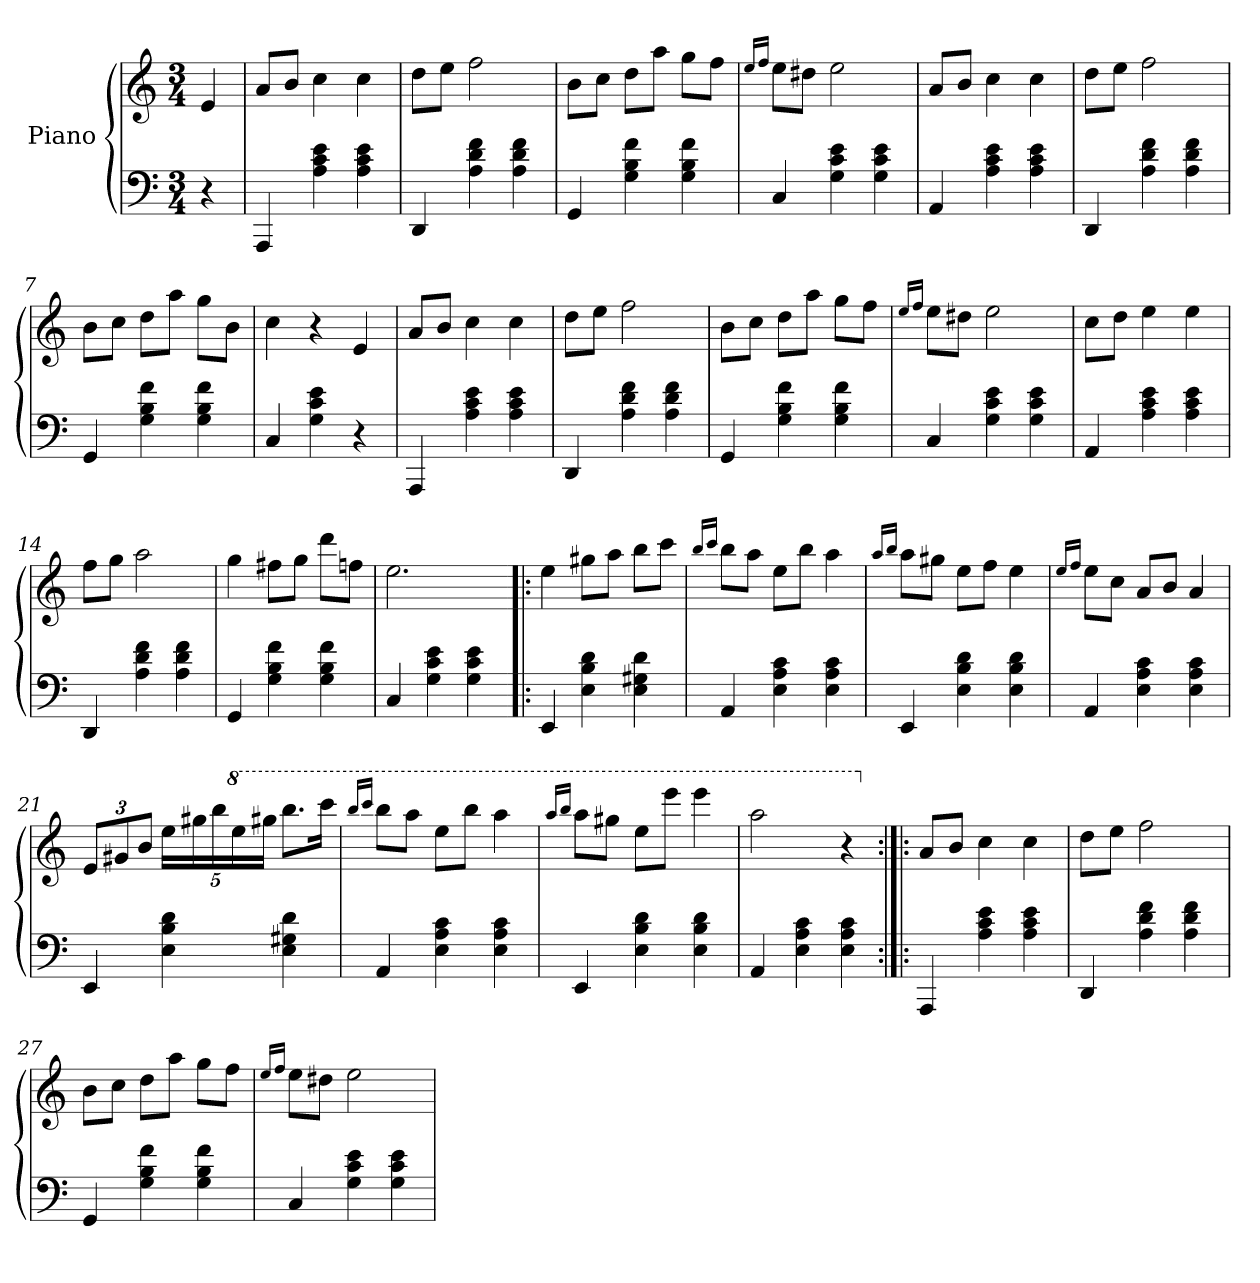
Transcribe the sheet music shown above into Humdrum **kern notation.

**kern	**kern
*part1	*part1
*staff2	*staff1
*I"Piano	*
*clefF4	*clefG2
*k[]	*k[]
*M3/4	*M3/4
*MM100	*MM100
=	=
4r	4e/
=1	=1
4AAA/	8a/L
.	8b/J
4A\ 4c\ 4e\	4cc\
4A\ 4c\ 4e\	4cc\
=2	=2
4DD/	8dd\L
.	8ee\J
4A\ 4d\ 4f\	2ff\
4A\ 4d\ 4f\	.
=3	=3
4GG/	8b\L
.	8cc\J
4G\ 4B\ 4f\	8dd\L
.	8aa\J
4G\ 4B\ 4f\	8gg\L
.	8ff\J
=4	=4
.	16qee/LL
.	16qff/JJ
4C/	8ee\L
.	8dd#X\J
4G\ 4c\ 4e\	2ee\
4G\ 4c\ 4e\	.
=5	=5
4AA/	8a/L
.	8b/J
4A\ 4c\ 4e\	4cc\
4A\ 4c\ 4e\	4cc\
=6	=6
4DD/	8dd\L
.	8ee\J
4A\ 4d\ 4f\	2ff\
4A\ 4d\ 4f\	.
=7	=7
4GG/	8b\L
.	8cc\J
4G\ 4B\ 4f\	8dd\L
.	8aa\J
4G\ 4B\ 4f\	8gg\L
.	8b\J
!!LO:LB:g=z
=8	=8
4C/	4cc\
4G\ 4c\ 4e\	4r
4r	4e/
=9	=9
4AAA/	8a/L
.	8b/J
4A\ 4c\ 4e\	4cc\
4A\ 4c\ 4e\	4cc\
=10	=10
4DD/	8dd\L
.	8ee\J
4A\ 4d\ 4f\	2ff\
4A\ 4d\ 4f\	.
=11	=11
4GG/	8b\L
.	8cc\J
4G\ 4B\ 4f\	8dd\L
.	8aa\J
4G\ 4B\ 4f\	8gg\L
.	8ff\J
=12	=12
.	16qee/LL
.	16qff/JJ
4C/	8ee\L
.	8dd#X\J
4G\ 4c\ 4e\	2ee\
4G\ 4c\ 4e\	.
=13	=13
4AA/	8cc\L
.	8dd\J
4A\ 4c\ 4e\	4ee\
4A\ 4c\ 4e\	4ee\
=14	=14
4DD/	8ff\L
.	8gg\J
4A\ 4d\ 4f\	2aa\
4A\ 4d\ 4f\	.
!!LO:LB:g=z
=15	=15
4GG/	4gg\
4G\ 4B\ 4f\	8ff#X\L
.	8gg\J
4G\ 4B\ 4f\	8ddd\L
.	8ffn\J
=16	=16
4C/	2.ee\
4G\ 4c\ 4e\	.
4G\ 4c\ 4e\	.
=17!|:	=17!|:
4EE/	4ee\
4E\ 4B\ 4d\	8gg#X\L
.	8aa\J
4E\ 4G#X\ 4d\	8bb\L
.	8ccc\J
=18	=18
.	16qbb/LL
.	16qccc/JJ
4AA/	8bb\L
.	8aa\J
4E\ 4A\ 4c\	8ee\L
.	8bb\J
4E\ 4A\ 4c\	4aa\
=19	=19
.	16qaa/LL
.	16qbb/JJ
4EE/	8aa\L
.	8gg#X\J
4E\ 4B\ 4d\	8ee\L
.	8ff\J
4E\ 4B\ 4d\	4ee\
=20	=20
.	16qee/LL
.	16qff/JJ
4AA/	8ee\L
.	8cc\J
4E\ 4A\ 4c\	8a/L
.	8b/J
4E\ 4A\ 4c\	4a/
!!LO:LB:g=z
=21	=21
*	*Xbrackettup
4EE/	12e/L
.	12g#X/
.	12b/J
4E\ 4B\ 4d\	20ee\LL
.	20gg#X\
.	20bb\
*	*8va
.	20eee\
.	20ggg#X\JJ
4E\ 4G#X\ 4d\	8.bbb\L
.	16cccc\Jk
=22	=22
.	16qbbb/LL
.	16qcccc/JJ
4AA/	8bbb\L
.	8aaa\J
4E\ 4A\ 4c\	8eee\L
.	8bbb\J
4E\ 4A\ 4c\	4aaa\
=23	=23
.	16qaaa/LL
.	16qbbb/JJ
4EE/	8aaa\L
.	8ggg#X\J
4E\ 4B\ 4d\	8eee\L
.	8eeee\J
4E\ 4B\ 4d\	4eeee\
=24	=24
4AA/	2aaa\
4E\ 4A\ 4c\	.
4E\ 4A\ 4c\	4r
=25:|!|:	=25:|!|:
*	*X8va
4AAA/	8a/L
.	8b/J
4A\ 4c\ 4e\	4cc\
4A\ 4c\ 4e\	4cc\
!!LO:LB:g=z
=26	=26
4DD/	8dd\L
.	8ee\J
4A\ 4d\ 4f\	2ff\
4A\ 4d\ 4f\	.
=27	=27
4GG/	8b\L
.	8cc\J
4G\ 4B\ 4f\	8dd\L
.	8aa\J
4G\ 4B\ 4f\	8gg\L
.	8ff\J
=28	=28
.	16qee/LL
.	16qff/JJ
4C/	8ee\L
.	8dd#X\J
4G\ 4c\ 4e\	2ee\
4G\ 4c\ 4e\	.
=	=
*-	*-
